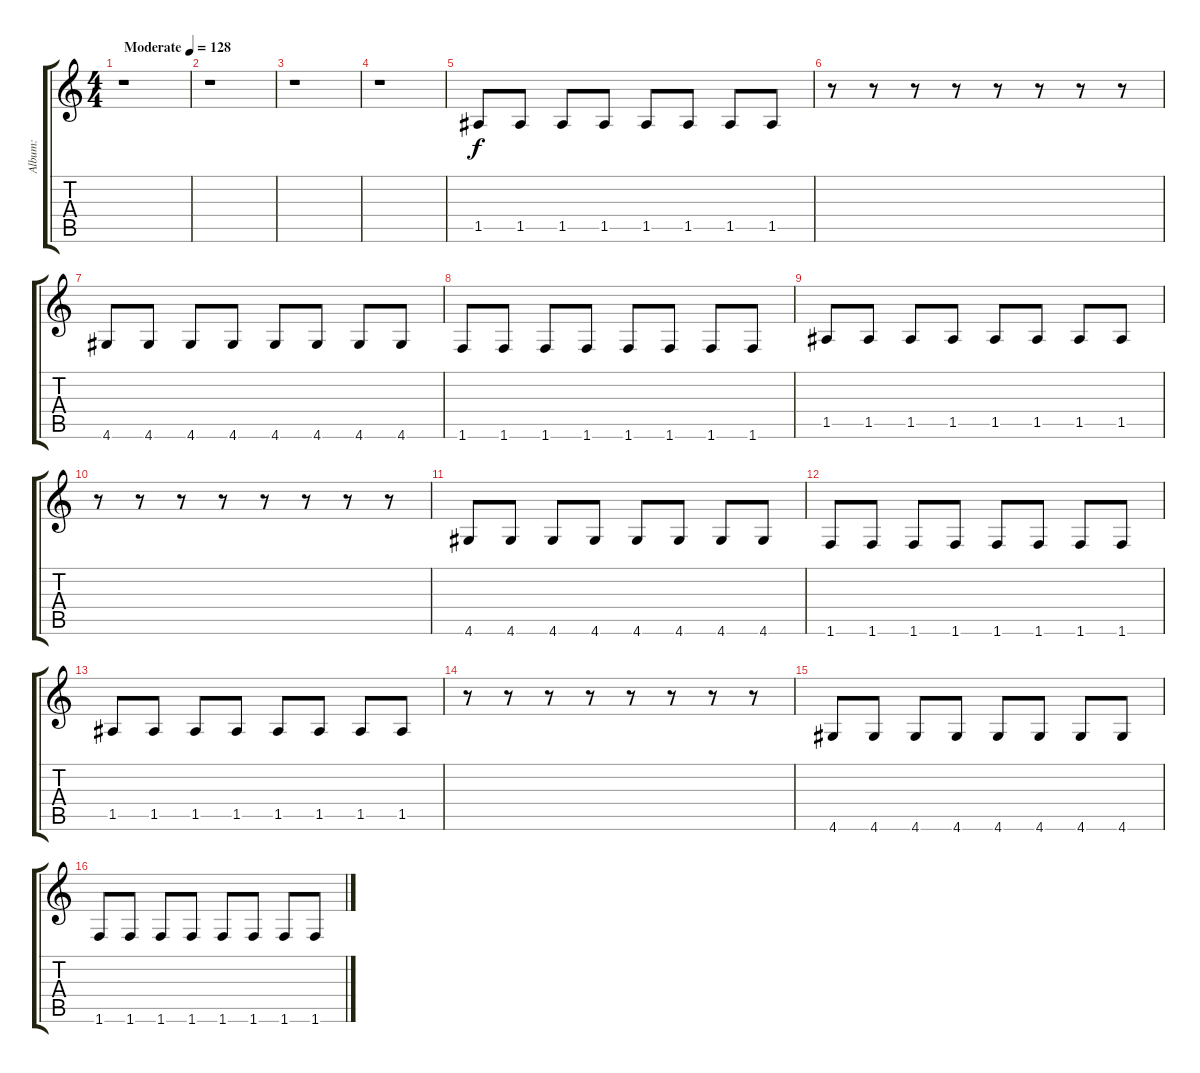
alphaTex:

\track ("Album:" "Album:") {instrument synthbass1}
\staff {score tabs}
\tuning (E4 B3 G3 D3 A2 E2) {hide}
\ts (4 4)
\tempo (128 "Moderate")
\clef g2
\ks c
r.1{dy f instrument synthbass1} |
r.1 |
r.1 |
r.1 |
1.5.8 1.5.8 1.5.8 1.5.8 1.5.8 1.5.8 1.5.8 1.5.8 |
r.8 r.8 r.8 r.8 r.8 r.8 r.8 r.8 |
4.6.8 4.6.8 4.6.8 4.6.8 4.6.8 4.6.8 4.6.8 4.6.8 |
1.6.8 1.6.8 1.6.8 1.6.8 1.6.8 1.6.8 1.6.8 1.6.8 |
1.5.8 1.5.8 1.5.8 1.5.8 1.5.8 1.5.8 1.5.8 1.5.8 |
r.8 r.8 r.8 r.8 r.8 r.8 r.8 r.8 |
4.6.8 4.6.8 4.6.8 4.6.8 4.6.8 4.6.8 4.6.8 4.6.8 |
1.6.8 1.6.8 1.6.8 1.6.8 1.6.8 1.6.8 1.6.8 1.6.8 |
1.5.8 1.5.8 1.5.8 1.5.8 1.5.8 1.5.8 1.5.8 1.5.8 |
r.8 r.8 r.8 r.8 r.8 r.8 r.8 r.8 |
4.6.8 4.6.8 4.6.8 4.6.8 4.6.8 4.6.8 4.6.8 4.6.8 |
1.6.8 1.6.8 1.6.8 1.6.8 1.6.8 1.6.8 1.6.8 1.6.8
